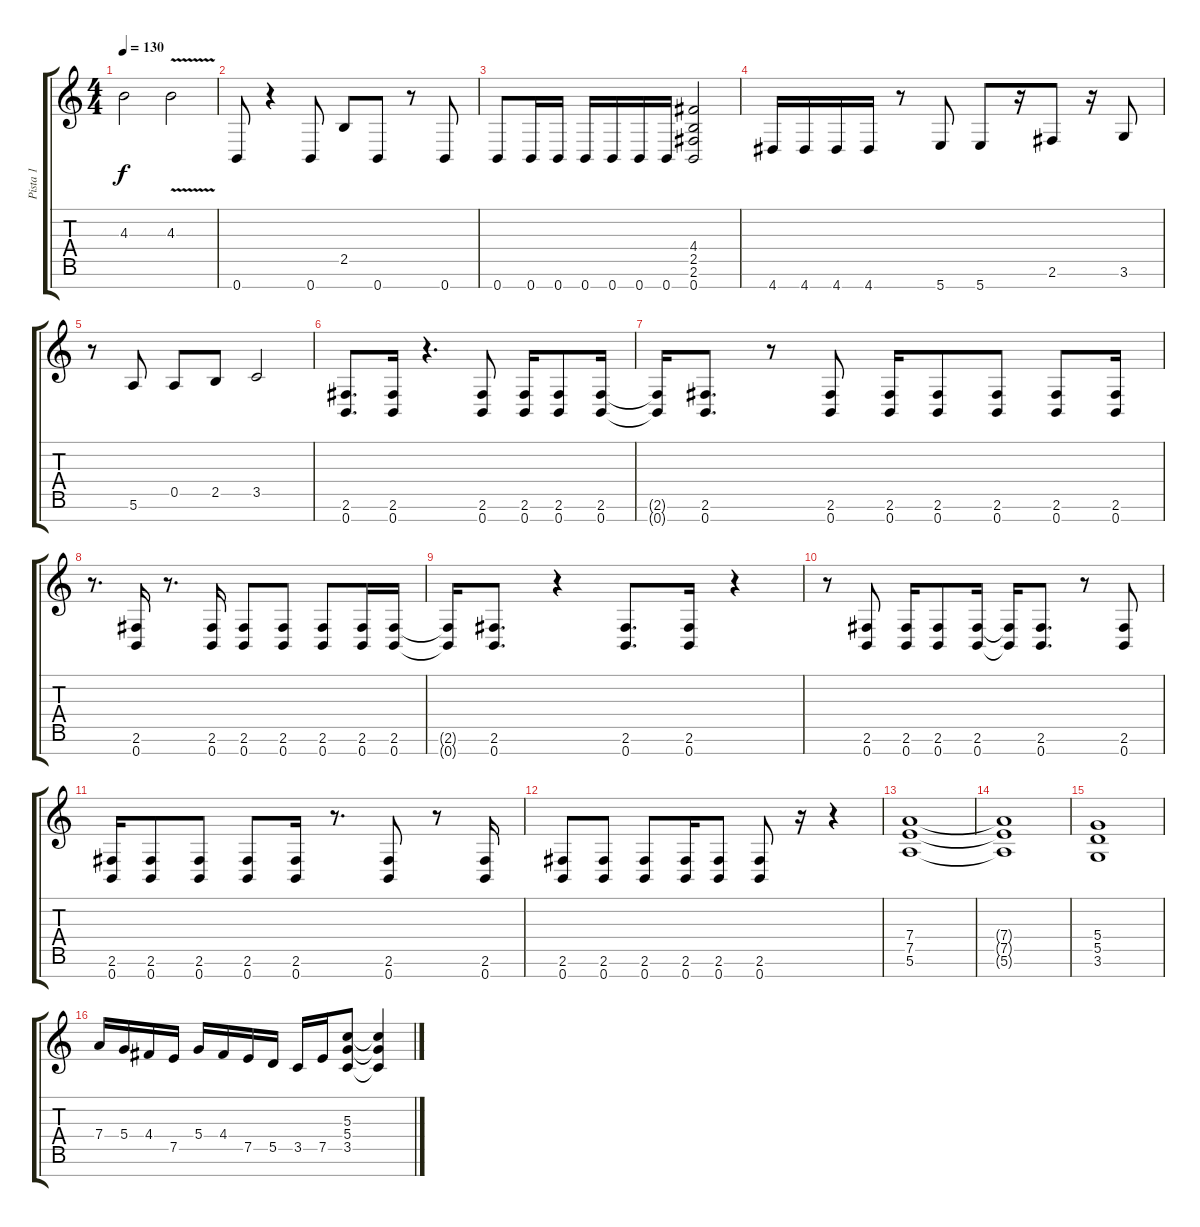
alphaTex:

\track ("Pista 1" "Pista 1") {instrument distortionguitar}
\staff {score tabs}
\tuning (E4 B3 G3 D3 A2 E2 B1) {hide}
\ts (4 4)
\tempo 130
\clef g2
\ks c
4.3{t}.2{dy f} 4.3{v}.2 |
0.7.8{instrument distortionguitar} r.4 0.7.8 2.5.8 0.7.8 r.8 0.7.8 |
0.7.8 0.7.16 0.7.16 0.7.16 0.7.16 0.7.16 0.7.16 (4.4 2.5 2.6 0.7).2 |
4.7.16 4.7.16 4.7.16 4.7.16 r.8 5.7.8 5.7.8 r.16 2.6.8 r.16 3.6.8 |
r.8 5.6.8 0.5.8 2.5.8 3.5.2 |
(2.6 0.7).8{d} (2.6 0.7).16 r.4{d} (2.6 0.7).8 (2.6 0.7).16 (2.6 0.7).8 (2.6 0.7).16 |
(2.6{t} 0.7{t}).16 (2.6 0.7).8{d} r.8 (2.6 0.7).8 (2.6 0.7).16 (2.6 0.7).8 (2.6 0.7).8 (2.6 0.7).8 (2.6 0.7).16 |
r.8{d} (2.6 0.7).16 r.8{d} (2.6 0.7).16 (2.6 0.7).8 (2.6 0.7).8 (2.6 0.7).8 (2.6 0.7).16 (2.6 0.7).16 |
(2.6{t} 0.7{t}).16 (2.6 0.7).8{d} r.4 (2.6 0.7).8{d} (2.6 0.7).16 r.4 |
r.8 (2.6 0.7).8 (2.6 0.7).16 (2.6 0.7).8 (2.6 0.7).16 (2.6{t} 0.7{t}).16 (2.6 0.7).8{d} r.8 (2.6 0.7).8 |
(2.6 0.7).16 (2.6 0.7).8 (2.6 0.7).8 (2.6 0.7).8 (2.6 0.7).16 r.8{d} (2.6 0.7).8 r.8 (2.6 0.7).16 |
(2.6 0.7).8 (2.6 0.7).8 (2.6 0.7).8 (2.6 0.7).16 (2.6 0.7).8 (2.6 0.7).8 r.16 r.4 |
(7.4 7.5 5.6).1 |
(7.4{t} 7.5{t} 5.6{t}).1 |
(5.4 5.5 3.6).1 |
7.4.16 5.4.16 4.4.16 7.5.16 5.4.16 4.4.16 7.5.16 5.5.16 3.5.16 7.5.16 (5.3 5.4 3.5).8 (5.3{t} 5.4{t} 3.5{t}).4
